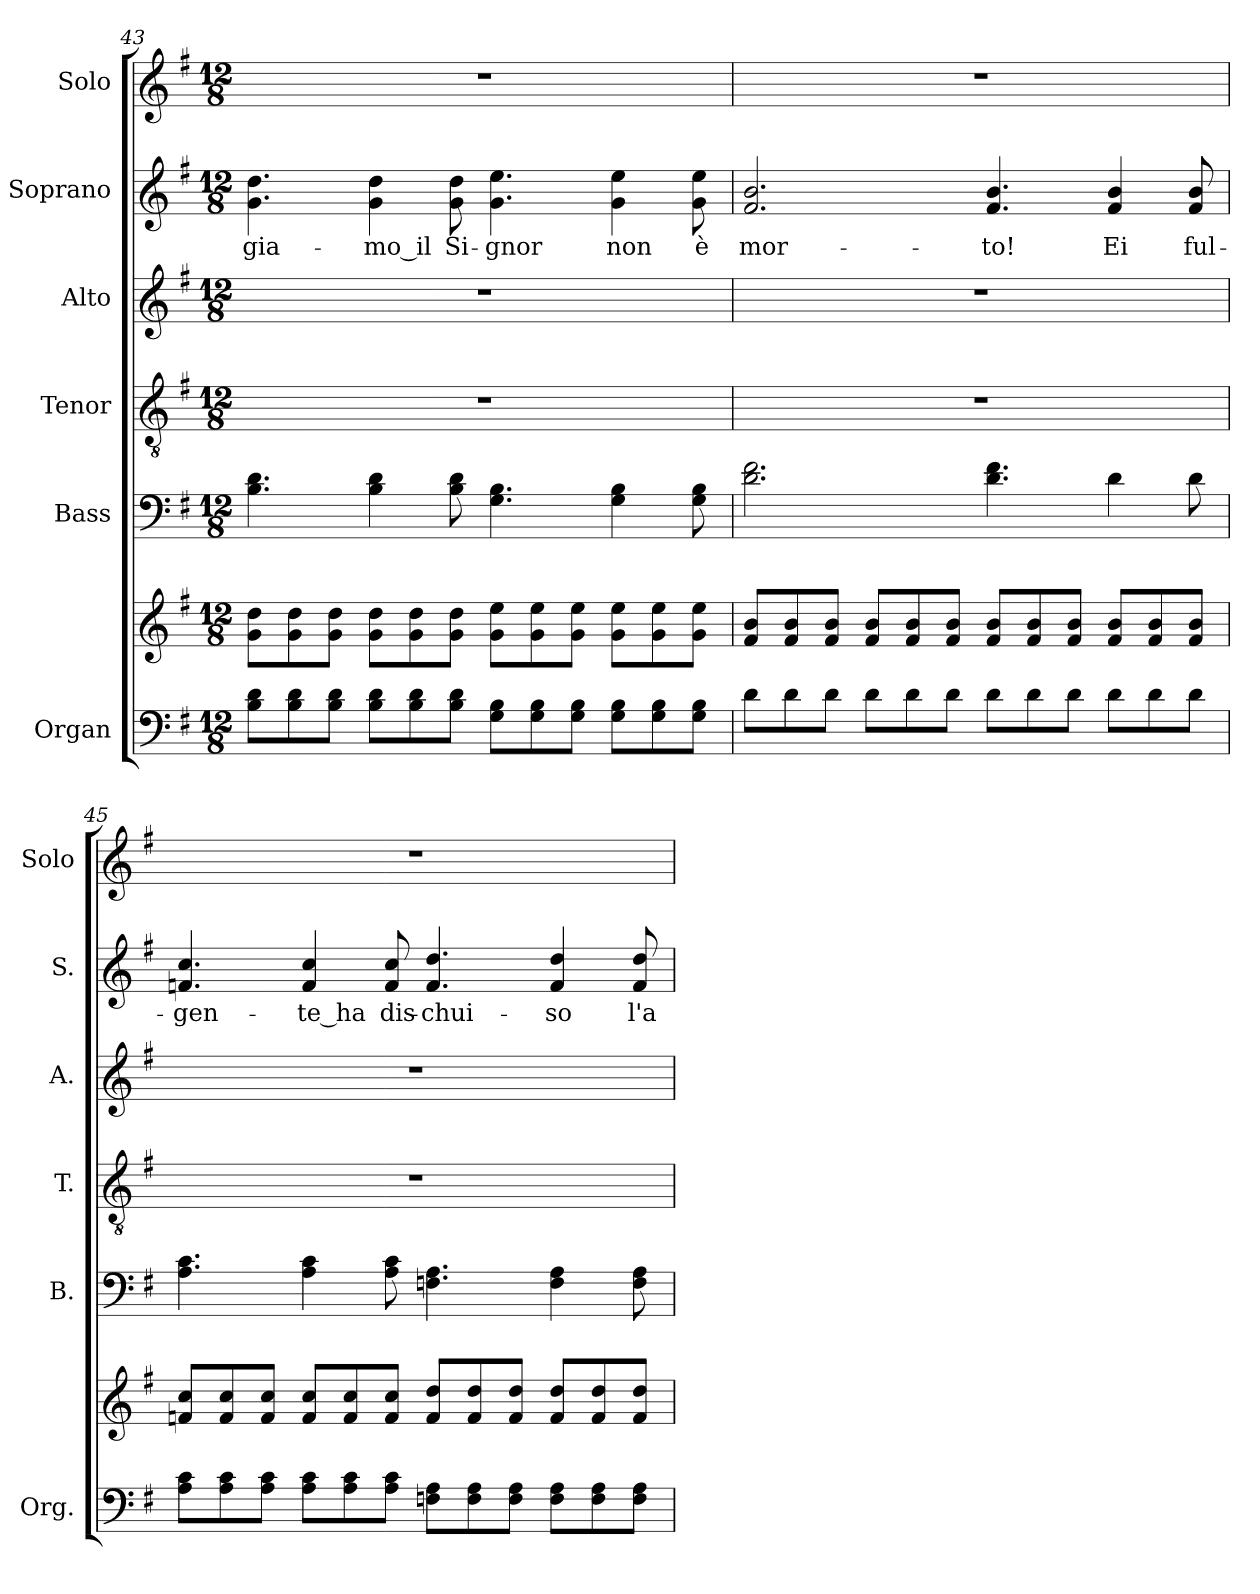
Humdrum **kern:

**kern	**kern	**kern	**kern	**kern	**kern	**text	**kern
*part6	*part6	*part5	*part4	*part3	*part2	*part2	*part1
*staff7	*staff6	*staff5	*staff4	*staff3	*staff2	*staff2	*staff1
*I"Organ	*	*I"Bass	*I"Tenor	*I"Alto	*I"Soprano	*	*I"Solo
*I'Org.	*	*I'B.	*I'T.	*I'A.	*I'S.	*	*I'Solo
*clefF4	*clefG2	*clefF4	*clefGv2	*clefG2	*clefG2	*	*clefG2
*	*	*	*ITrd7c12	*	*	*	*
*k[f#]	*k[f#]	*k[f#]	*k[f#]	*k[f#]	*k[f#]	*	*k[f#]
*G:	*G:	*G:	*G:	*G:	*G:	*	*G:
*M12/8	*M12/8	*M12/8	*M12/8	*M12/8	*M12/8	*	*M12/8
=43	=43	=43	=43	=43	=43	=43	=43
!	!	!	!LO:N:vis=1	!LO:N:vis=1	!	!	!
!	!	!	!	!	!	!LO:LY:b:color=#000000	!LO:N:vis=1
8Bi\ 8diL	8gi\ 8ddiL	4.Bi\ 4.di	1.r	1.r	4.gi\ 4.ddi	-gia-	1.r
8Bi\ 8di	8gi\ 8ddi	.	.	.	.	.	.
8Bi\ 8diJ	8gi\ 8ddiJ	.	.	.	.	.	.
!	!	!	!	!	!	!LO:LY:b:color=#000000	!
8Bi\ 8diL	8gi\ 8ddiL	4Bi\ 4di	.	.	4gi\ 4ddi	-mo_il	.
8Bi\ 8di	8gi\ 8ddi	.	.	.	.	.	.
!	!	!	!	!	!	!LO:LY:b:color=#000000	!
8Bi\ 8diJ	8gi\ 8ddiJ	8Bi\ 8di	.	.	8gi\ 8ddi	Si-	.
!	!	!	!	!	!	!LO:LY:b:color=#000000	!
8Gi\ 8BiL	8gi\ 8eeiL	4.Gi\ 4.Bi	.	.	4.gi\ 4.eei	-gnor	.
8Gi\ 8Bi	8gi\ 8eei	.	.	.	.	.	.
8Gi\ 8BiJ	8gi\ 8eeiJ	.	.	.	.	.	.
!	!	!	!	!	!	!LO:LY:b:color=#000000	!
8Gi\ 8BiL	8gi\ 8eeiL	4Gi\ 4Bi	.	.	4gi\ 4eei	non	.
8Gi\ 8Bi	8gi\ 8eei	.	.	.	.	.	.
!	!	!	!	!	!	!LO:LY:b:color=#000000	!
8Gi\ 8BiJ	8gi\ 8eeiJ	8Gi\ 8Bi	.	.	8gi\ 8eei	è	.
=44	=44	=44	=44	=44	=44	=44	=44
!	!	!	!LO:N:vis=1	!LO:N:vis=1	!	!	!
!	!	!	!	!	!	!LO:LY:b:color=#000000	!LO:N:vis=1
8di\L	8f#i/ 8biL	2.di\ 2.f#i	1.r	1.r	2.f#i/ 2.bi	mor-	1.r
8di\	8f#i/ 8bi	.	.	.	.	.	.
8di\J	8f#i/ 8biJ	.	.	.	.	.	.
8di\L	8f#i/ 8biL	.	.	.	.	.	.
8di\	8f#i/ 8bi	.	.	.	.	.	.
8di\J	8f#i/ 8biJ	.	.	.	.	.	.
!	!	!	!	!	!	!LO:LY:b:color=#000000	!
8di\L	8f#i/ 8biL	4.di\ 4.f#i	.	.	4.f#i/ 4.bi	-to!	.
8di\	8f#i/ 8bi	.	.	.	.	.	.
8di\J	8f#i/ 8biJ	.	.	.	.	.	.
!	!	!	!	!	!	!LO:LY:b:color=#000000	!
8di\L	8f#i/ 8biL	4di\	.	.	4f#i/ 4bi	Ei	.
8di\	8f#i/ 8bi	.	.	.	.	.	.
!	!	!	!	!	!	!LO:LY:b:color=#000000	!
8di\J	8f#i/ 8biJ	8di\	.	.	8f#i/ 8bi	ful-	.
=45	=45	=45	=45	=45	=45	=45	=45
!	!	!	!LO:N:vis=1	!LO:N:vis=1	!	!	!
!	!	!	!	!	!	!LO:LY:b:color=#000000	!LO:N:vis=1
8Ai\ 8ciL	8fni/ 8cciL	4.Ai\ 4.ci	1.r	1.r	4.fni/ 4.cci	-gen-	1.r
8Ai\ 8ci	8fi/ 8cci	.	.	.	.	.	.
8Ai\ 8ciJ	8fi/ 8cciJ	.	.	.	.	.	.
!	!	!	!	!	!	!LO:LY:b:color=#000000	!
8Ai\ 8ciL	8fi/ 8cciL	4Ai\ 4ci	.	.	4fi/ 4cci	-te_ha	.
8Ai\ 8ci	8fi/ 8cci	.	.	.	.	.	.
!	!	!	!	!	!	!LO:LY:b:color=#000000	!
8Ai\ 8ciJ	8fi/ 8cciJ	8Ai\ 8ci	.	.	8fi/ 8cci	dis-	.
!	!	!	!	!	!	!LO:LY:b:color=#000000	!
8Fni\ 8AiL	8fi/ 8ddiL	4.Fni\ 4.Ai	.	.	4.fi/ 4.ddi	-chui-	.
8Fi\ 8Ai	8fi/ 8ddi	.	.	.	.	.	.
8Fi\ 8AiJ	8fi/ 8ddiJ	.	.	.	.	.	.
!	!	!	!	!	!	!LO:LY:b:color=#000000	!
8Fi\ 8AiL	8fi/ 8ddiL	4Fi\ 4Ai	.	.	4fi/ 4ddi	-so	.
8Fi\ 8Ai	8fi/ 8ddi	.	.	.	.	.	.
!	!	!	!	!	!	!LO:LY:b:color=#000000	!
8Fi\ 8AiJ	8fi/ 8ddiJ	8Fi\ 8Ai	.	.	8fi/ 8ddi	l'a	.
=	=	=	=	=	=	=	=
*-	*-	*-	*-	*-	*-	*-	*-
